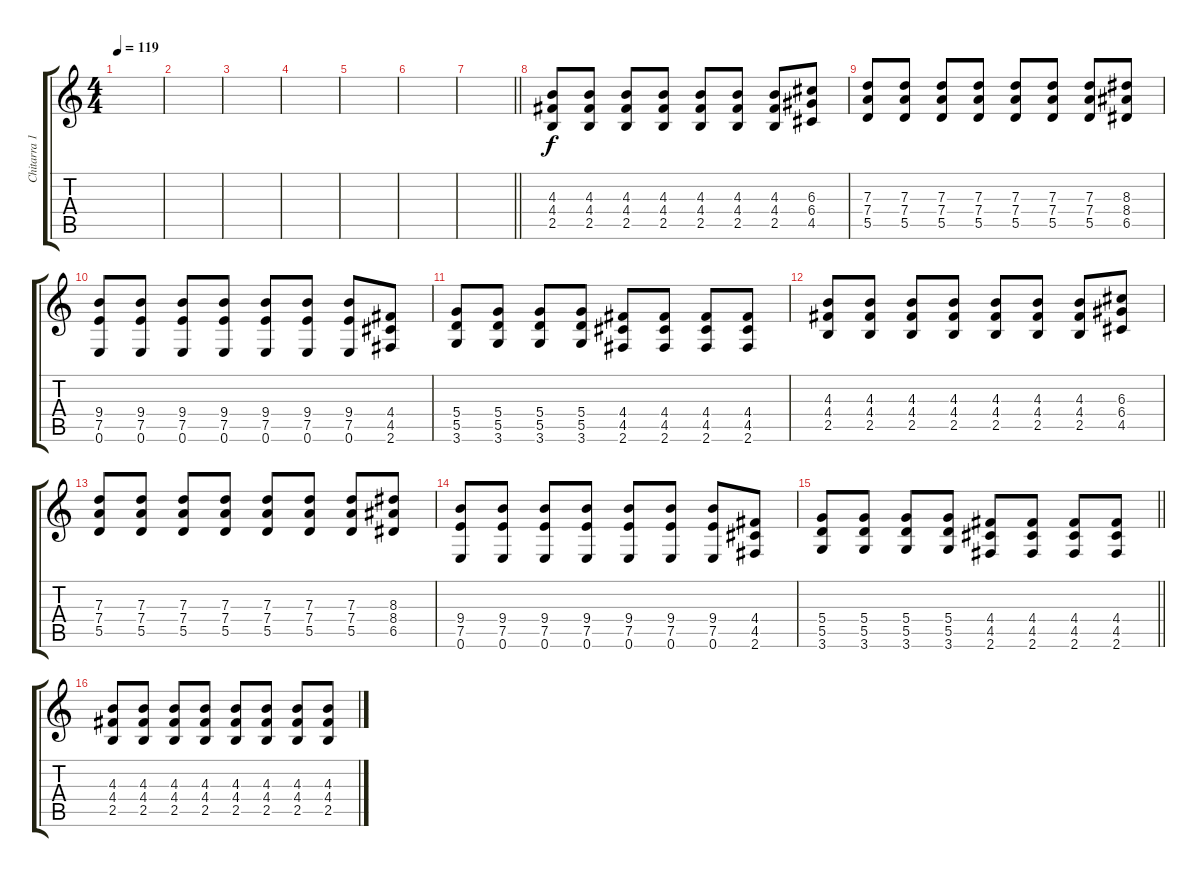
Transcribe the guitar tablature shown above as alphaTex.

\track ("Chitarra 1" "Chitarra 1") {instrument overdrivenguitar}
\staff {score tabs}
\tuning (E4 B3 G3 D3 A2 E2) {hide}
\ts (4 4)
\tempo 119
\clef g2
\ks c
|
|
|
|
|
|
\barLineRight lightlight
|
(4.3 4.4 2.5).8 (4.3 4.4 2.5).8 (4.3 4.4 2.5).8 (4.3 4.4 2.5).8 (4.3 4.4 2.5).8 (4.3 4.4 2.5).8 (4.3 4.4 2.5).8 (6.3 6.4 4.5).8 |
(7.3 7.4 5.5).8 (7.3 7.4 5.5).8 (7.3 7.4 5.5).8 (7.3 7.4 5.5).8 (7.3 7.4 5.5).8 (7.3 7.4 5.5).8 (7.3 7.4 5.5).8 (8.3 8.4 6.5).8 |
(9.4 7.5 0.6).8 (9.4 7.5 0.6).8 (9.4 7.5 0.6).8 (9.4 7.5 0.6).8 (9.4 7.5 0.6).8 (9.4 7.5 0.6).8 (9.4 7.5 0.6).8 (4.4 4.5 2.6).8 |
(5.4 5.5 3.6).8 (5.4 5.5 3.6).8 (5.4 5.5 3.6).8 (5.4 5.5 3.6).8 (4.4 4.5 2.6).8 (4.4 4.5 2.6).8 (4.4 4.5 2.6).8 (4.4 4.5 2.6).8 |
(4.3 4.4 2.5).8 (4.3 4.4 2.5).8 (4.3 4.4 2.5).8 (4.3 4.4 2.5).8 (4.3 4.4 2.5).8 (4.3 4.4 2.5).8 (4.3 4.4 2.5).8 (6.3 6.4 4.5).8 |
(7.3 7.4 5.5).8 (7.3 7.4 5.5).8 (7.3 7.4 5.5).8 (7.3 7.4 5.5).8 (7.3 7.4 5.5).8 (7.3 7.4 5.5).8 (7.3 7.4 5.5).8 (8.3 8.4 6.5).8 |
(9.4 7.5 0.6).8 (9.4 7.5 0.6).8 (9.4 7.5 0.6).8 (9.4 7.5 0.6).8 (9.4 7.5 0.6).8 (9.4 7.5 0.6).8 (9.4 7.5 0.6).8 (4.4 4.5 2.6).8 |
\barLineRight lightlight
(5.4 5.5 3.6).8 (5.4 5.5 3.6).8 (5.4 5.5 3.6).8 (5.4 5.5 3.6).8 (4.4 4.5 2.6).8 (4.4 4.5 2.6).8 (4.4 4.5 2.6).8 (4.4 4.5 2.6).8 |
(4.3 4.4 2.5).8 (4.3 4.4 2.5).8 (4.3 4.4 2.5).8 (4.3 4.4 2.5).8 (4.3 4.4 2.5).8 (4.3 4.4 2.5).8 (4.3 4.4 2.5).8 (4.3 4.4 2.5).8
